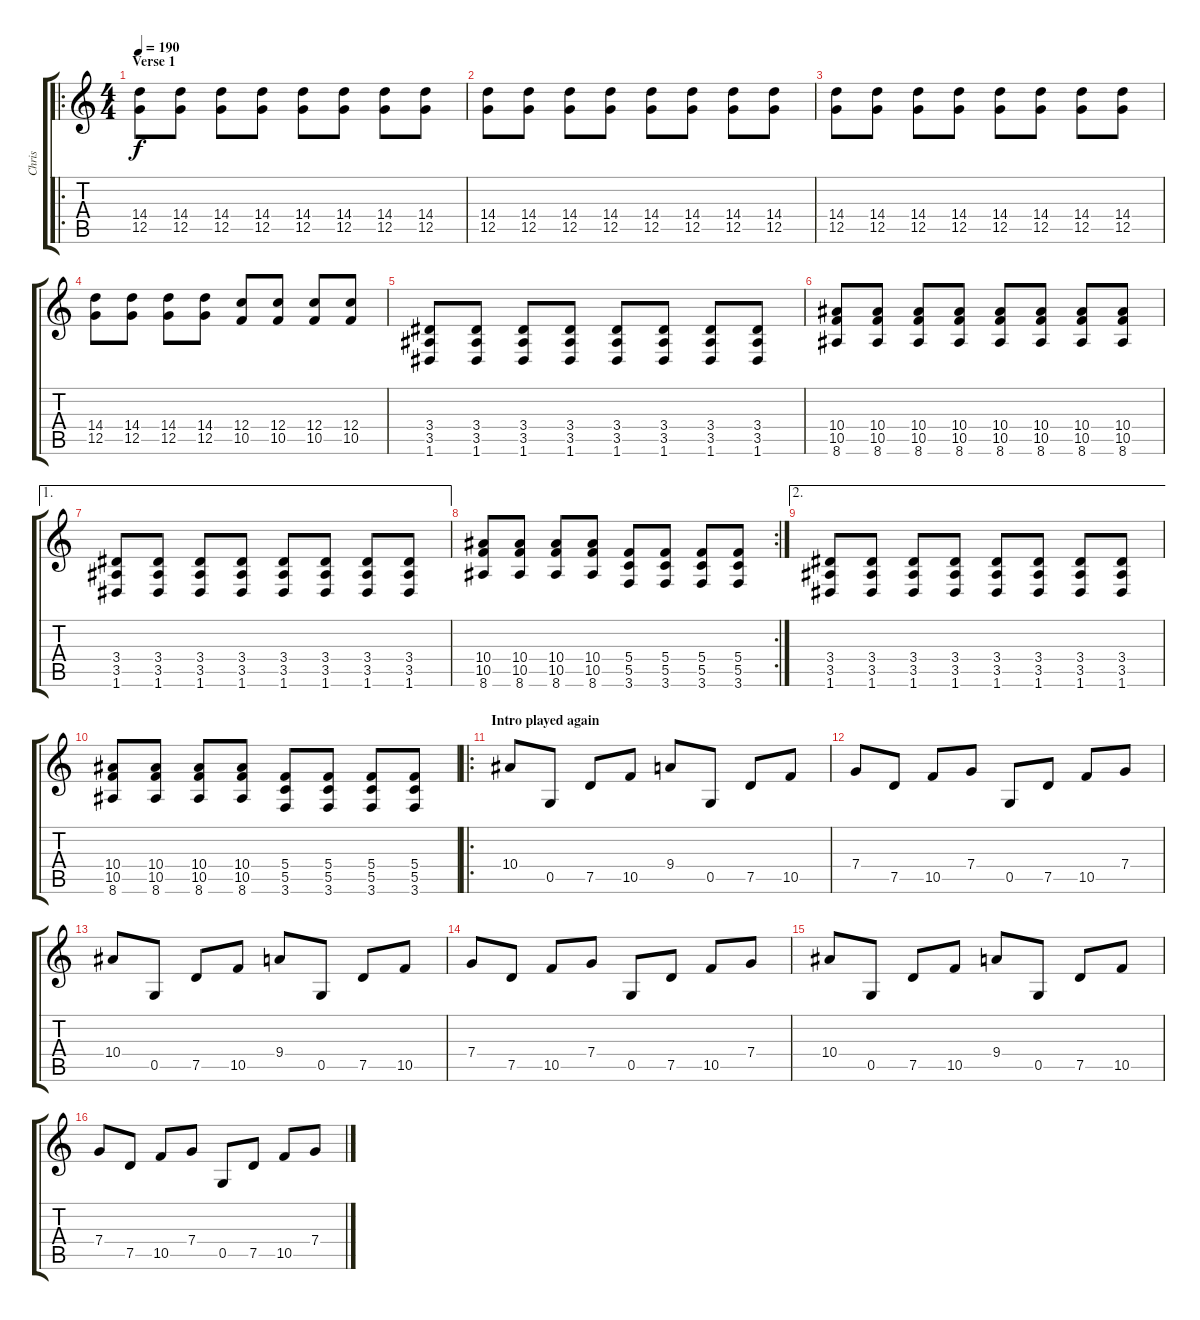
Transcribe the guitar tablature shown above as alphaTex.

\track ("Chris" "Chris") {instrument distortionguitar}
\staff {score tabs}
\tuning (D4 A3 F3 C3 G2 D2) {hide}
\ro
\ts (4 4)
\section ("" "Verse 1")
\tempo 190
\clef g2
\ks c
(14.4 12.5).8{dy f volume 12} (14.4 12.5).8 (14.4 12.5).8 (14.4 12.5).8 (14.4 12.5).8 (14.4 12.5).8 (14.4 12.5).8 (14.4 12.5).8 |
(14.4 12.5).8 (14.4 12.5).8 (14.4 12.5).8 (14.4 12.5).8 (14.4 12.5).8 (14.4 12.5).8 (14.4 12.5).8 (14.4 12.5).8 |
(14.4 12.5).8 (14.4 12.5).8 (14.4 12.5).8 (14.4 12.5).8 (14.4 12.5).8 (14.4 12.5).8 (14.4 12.5).8 (14.4 12.5).8 |
(14.4 12.5).8 (14.4 12.5).8 (14.4 12.5).8 (14.4 12.5).8 (12.4 10.5).8 (12.4 10.5).8 (12.4 10.5).8 (12.4 10.5).8 |
(3.4 3.5 1.6).8 (3.4 3.5 1.6).8 (3.4 3.5 1.6).8 (3.4 3.5 1.6).8 (3.4 3.5 1.6).8 (3.4 3.5 1.6).8 (3.4 3.5 1.6).8 (3.4 3.5 1.6).8 |
(10.4 10.5 8.6).8 (10.4 10.5 8.6).8 (10.4 10.5 8.6).8 (10.4 10.5 8.6).8 (10.4 10.5 8.6).8 (10.4 10.5 8.6).8 (10.4 10.5 8.6).8 (10.4 10.5 8.6).8 |
\ae 1
(3.4 3.5 1.6).8 (3.4 3.5 1.6).8 (3.4 3.5 1.6).8 (3.4 3.5 1.6).8 (3.4 3.5 1.6).8 (3.4 3.5 1.6).8 (3.4 3.5 1.6).8 (3.4 3.5 1.6).8 |
\rc 2
(10.4 10.5 8.6).8 (10.4 10.5 8.6).8 (10.4 10.5 8.6).8 (10.4 10.5 8.6).8 (5.4 5.5 3.6).8 (5.4 5.5 3.6).8 (5.4 5.5 3.6).8 (5.4 5.5 3.6).8 |
\ae 2
(3.4 3.5 1.6).8 (3.4 3.5 1.6).8 (3.4 3.5 1.6).8 (3.4 3.5 1.6).8 (3.4 3.5 1.6).8 (3.4 3.5 1.6).8 (3.4 3.5 1.6).8 (3.4 3.5 1.6).8 |
(10.4 10.5 8.6).8 (10.4 10.5 8.6).8 (10.4 10.5 8.6).8 (10.4 10.5 8.6).8 (5.4 5.5 3.6).8 (5.4 5.5 3.6).8 (5.4 5.5 3.6).8 (5.4 5.5 3.6).8 |
\ro
\section ("" "Intro played again")
10.4.8{volume 16} 0.5.8 7.5.8 10.5.8 9.4.8 0.5.8 7.5.8 10.5.8 |
7.4.8 7.5.8 10.5.8 7.4.8 0.5.8 7.5.8 10.5.8 7.4.8 |
10.4.8 0.5.8 7.5.8 10.5.8 9.4.8 0.5.8 7.5.8 10.5.8 |
7.4.8 7.5.8 10.5.8 7.4.8 0.5.8 7.5.8 10.5.8 7.4.8 |
10.4.8 0.5.8 7.5.8 10.5.8 9.4.8 0.5.8 7.5.8 10.5.8 |
7.4.8 7.5.8 10.5.8 7.4.8 0.5.8 7.5.8 10.5.8 7.4.8
